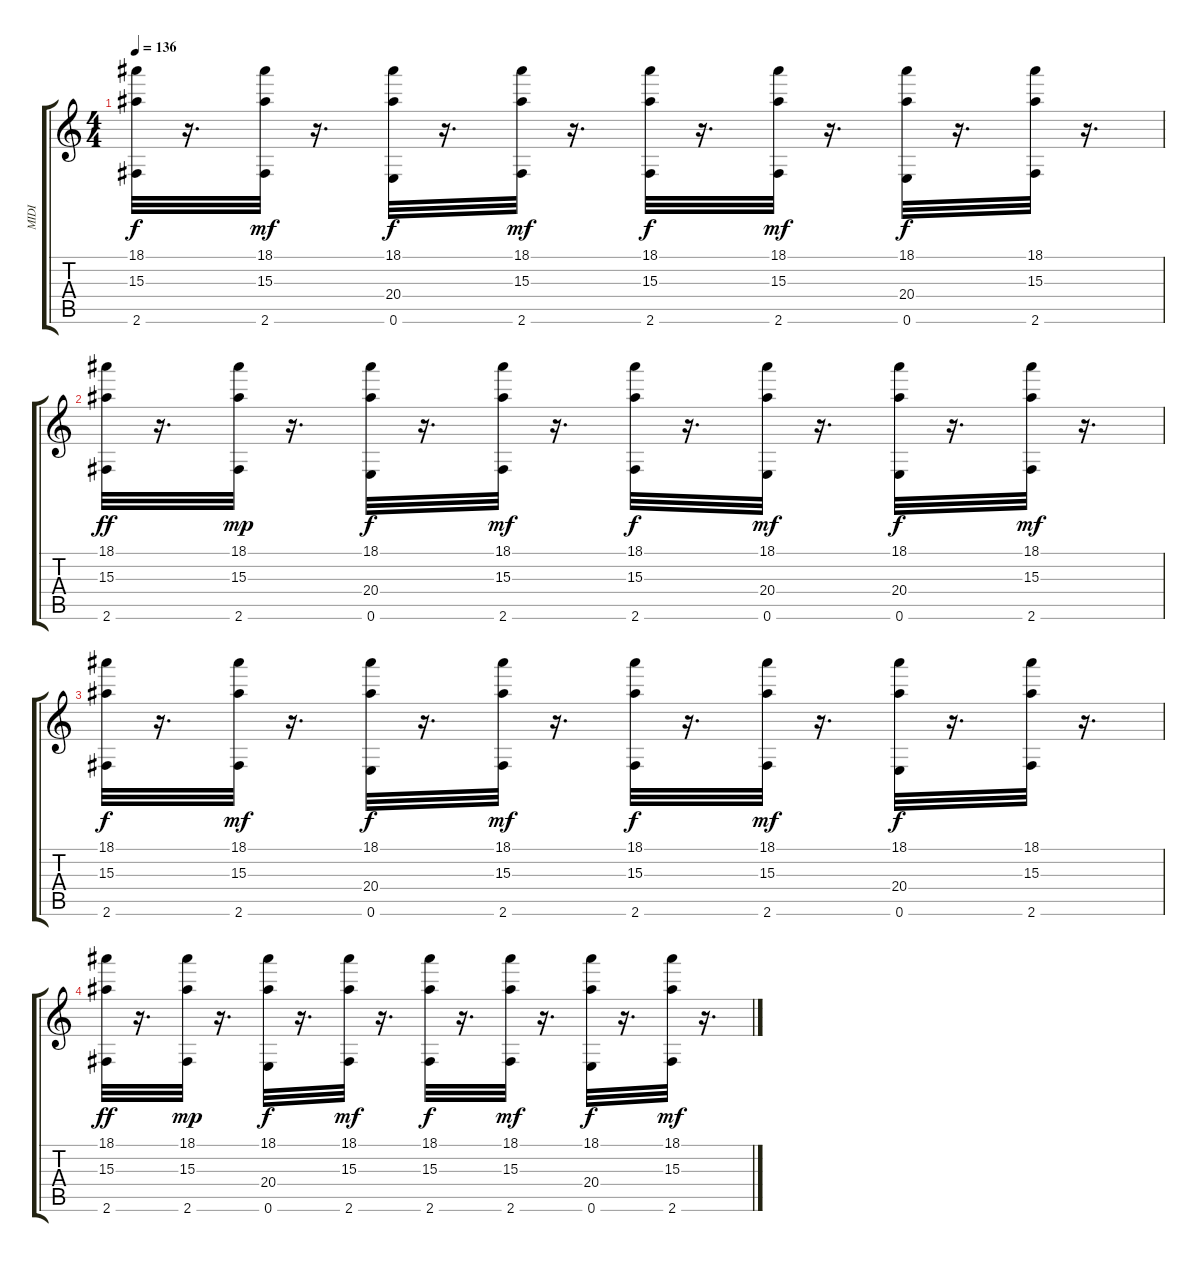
\track ("MIDI" "MIDI") {instrument acousticguitarnylon}
\staff {score tabs}
\tuning (E4 B3 G3 D3 A2 E2) {hide}
\ts (4 4)
\tempo 136
\clef g2
\ks c
(18.1 15.3 2.6).32{dy f} r.16{d} (18.1 15.3 2.6).32{dy mf} r.16{d} (18.1 20.4 0.6).32{dy f} r.16{d} (18.1 15.3 2.6).32{dy mf} r.16{d} (18.1 15.3 2.6).32{dy f} r.16{d} (18.1 15.3 2.6).32{dy mf} r.16{d} (18.1 20.4 0.6).32{dy f} r.16{d} (18.1 15.3 2.6).32 r.16{d} |
(18.1 15.3 2.6).32{dy ff} r.16{d} (18.1 15.3 2.6).32{dy mp} r.16{d} (18.1 20.4 0.6).32{dy f} r.16{d} (18.1 15.3 2.6).32{dy mf} r.16{d} (18.1 15.3 2.6).32{dy f} r.16{d} (18.1 20.4 0.6).32{dy mf} r.16{d} (18.1 20.4 0.6).32{dy f} r.16{d} (18.1 15.3 2.6).32{dy mf} r.16{d} |
(18.1 15.3 2.6).32{dy f} r.16{d} (18.1 15.3 2.6).32{dy mf} r.16{d} (18.1 20.4 0.6).32{dy f} r.16{d} (18.1 15.3 2.6).32{dy mf} r.16{d} (18.1 15.3 2.6).32{dy f} r.16{d} (18.1 15.3 2.6).32{dy mf} r.16{d} (18.1 20.4 0.6).32{dy f} r.16{d} (18.1 15.3 2.6).32 r.16{d} |
(18.1 15.3 2.6).32{dy ff} r.16{d} (18.1 15.3 2.6).32{dy mp} r.16{d} (18.1 20.4 0.6).32{dy f} r.16{d} (18.1 15.3 2.6).32{dy mf} r.16{d} (18.1 15.3 2.6).32{dy f} r.16{d} (18.1 15.3 2.6).32{dy mf} r.16{d} (18.1 20.4 0.6).32{dy f} r.16{d} (18.1 15.3 2.6).32{dy mf} r.16{d}
